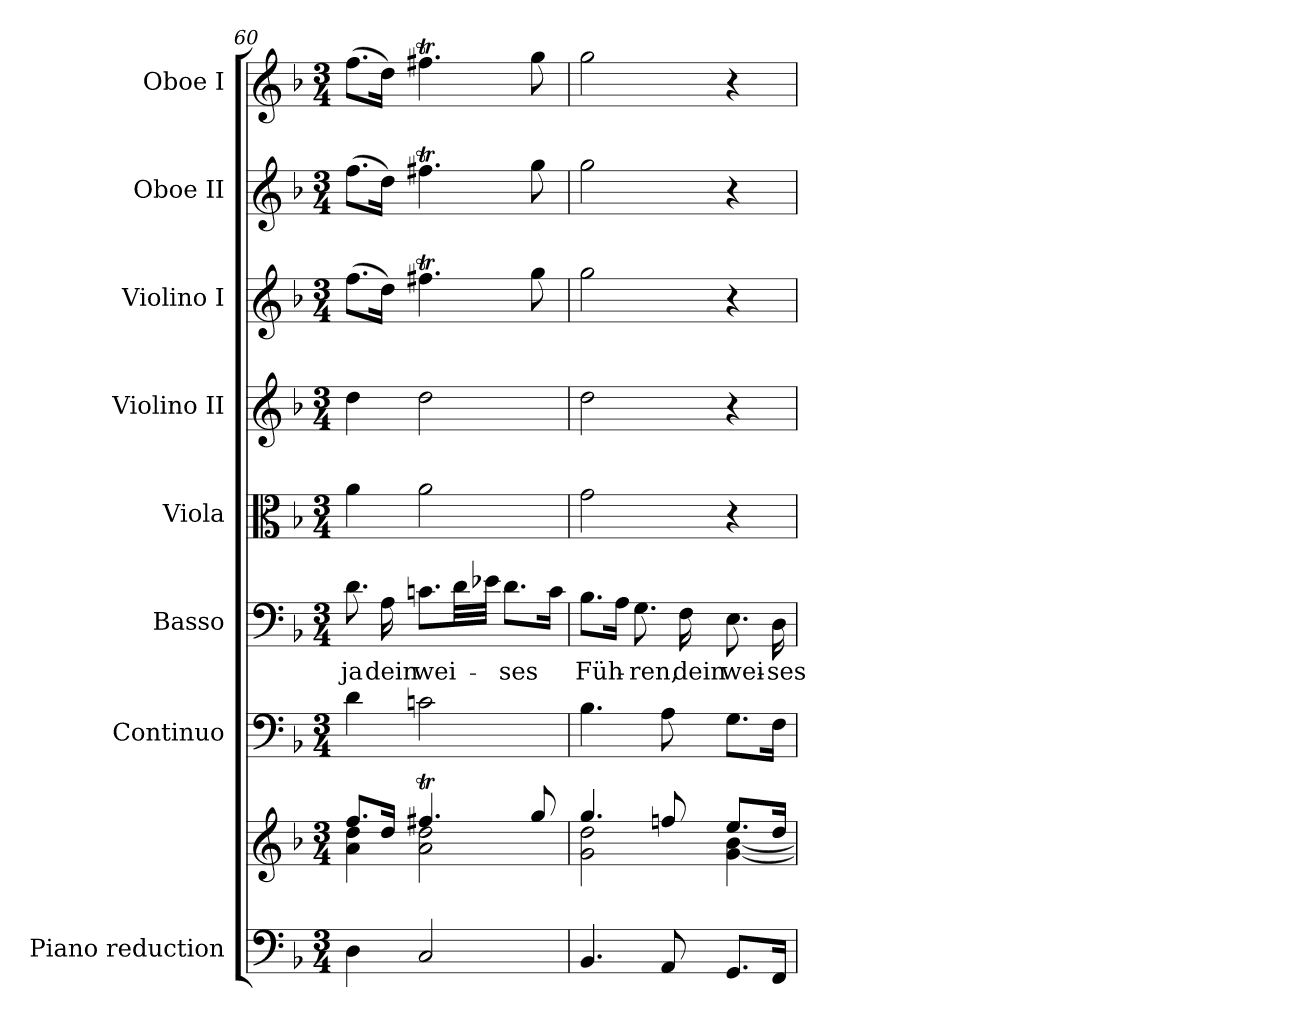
**kern	**kern	**kern	**kern	**text	**kern	**kern	**kern	**kern	**kern
*part8	*part8	*part7	*part6	*part6	*part5	*part4	*part3	*part2	*part1
*staff9	*staff8	*staff7	*staff6	*staff6	*staff5	*staff4	*staff3	*staff2	*staff1
*I"Piano reduction	*	*I"Continuo	*I"Basso	*	*I"Viola	*I"Violino II	*I"Violino I	*I"Oboe II	*I"Oboe I
*I'Pno	*	*	*	*	*	*	*	*I'Ob	*I'Ob
*clefF4	*clefG2	*clefF4	*clefF4	*	*clefC3	*clefG2	*clefG2	*clefG2	*clefG2
*k[b-]	*k[b-]	*k[b-]	*k[b-]	*	*k[b-]	*k[b-]	*k[b-]	*k[b-]	*k[b-]
*M3/4	*M3/4	*M3/4	*M3/4	*	*M3/4	*M3/4	*M3/4	*M3/4	*M3/4
=60	=60	=60	=60	=60	=60	=60	=60	=60	=60
*	*^	*	*	*	*	*	*	*	*
!	!	!	!	!	!LO:LY:b	!	!	!	!	!
4D\	8.ff/L	4a\ 4dd\	4d\	8.d\	ja	4a\	4dd\	(>8.ff\L	(>8.ff\L	(>8.ff\L
!	!	!	!	!	!LO:LY:b	!	!	!	!	!
.	16dd/Jk	.	.	16A\	dein	.	.	16dd\Jk)	16dd\Jk)	16dd\Jk)
!	!	!	!	!	!LO:LY:b	!	!	!	!	!
2C/	4.ff#Xt/	2a\ 2dd\	2cn\	8.cn\L	wei-	2a\	2dd\	4.ff#Xt\	4.ff#Xt\	4.ff#Xt\
.	.	.	.	32d\LL	.	.	.	.	.	.
.	.	.	.	32e-X\JJJ	.	.	.	.	.	.
!	!	!	!	!	!LO:LY:b	!	!	!	!	!
.	.	.	.	8.d\L	-ses	.	.	.	.	.
.	8gg/	.	.	.	.	.	.	8gg\	8gg\	8gg\
.	.	.	.	16c\Jk	.	.	.	.	.	.
=61	=61	=61	=61	=61	=61	=61	=61	=61	=61	=61
!	!	!	!	!	!LO:LY:b	!	!	!	!	!
4.BB-/	4.gg/	2g\ 2dd\	4.B-\	8.B-\L	Füh-	2g\	2dd\	2gg\	2gg\	2gg\
.	.	.	.	16A\Jk	.	.	.	.	.	.
!	!	!	!	!	!LO:LY:b	!	!	!	!	!
.	.	.	.	8.G\	-ren,	.	.	.	.	.
8AA/	8ffn/	.	8A\	.	.	.	.	.	.	.
!	!	!	!	!	!LO:LY:b	!	!	!	!	!
.	.	.	.	16F\	dein	.	.	.	.	.
!	!	!	!	!	!LO:LY:b	!	!	!	!	!
8.GG/L	8.ee/L	[4g\ [4b-\	8.G\L	8.E\	wei-	4r	4r	4r	4r	4r
!	!	!	!	!	!LO:LY:b	!	!	!	!	!
16FF/Jk	16dd/Jk	.	16F\Jk	16D\	-ses	.	.	.	.	.
*	*v	*v	*	*	*	*	*	*	*	*
=	=	=	=	=	=	=	=	=	=
*-	*-	*-	*-	*-	*-	*-	*-	*-	*-
